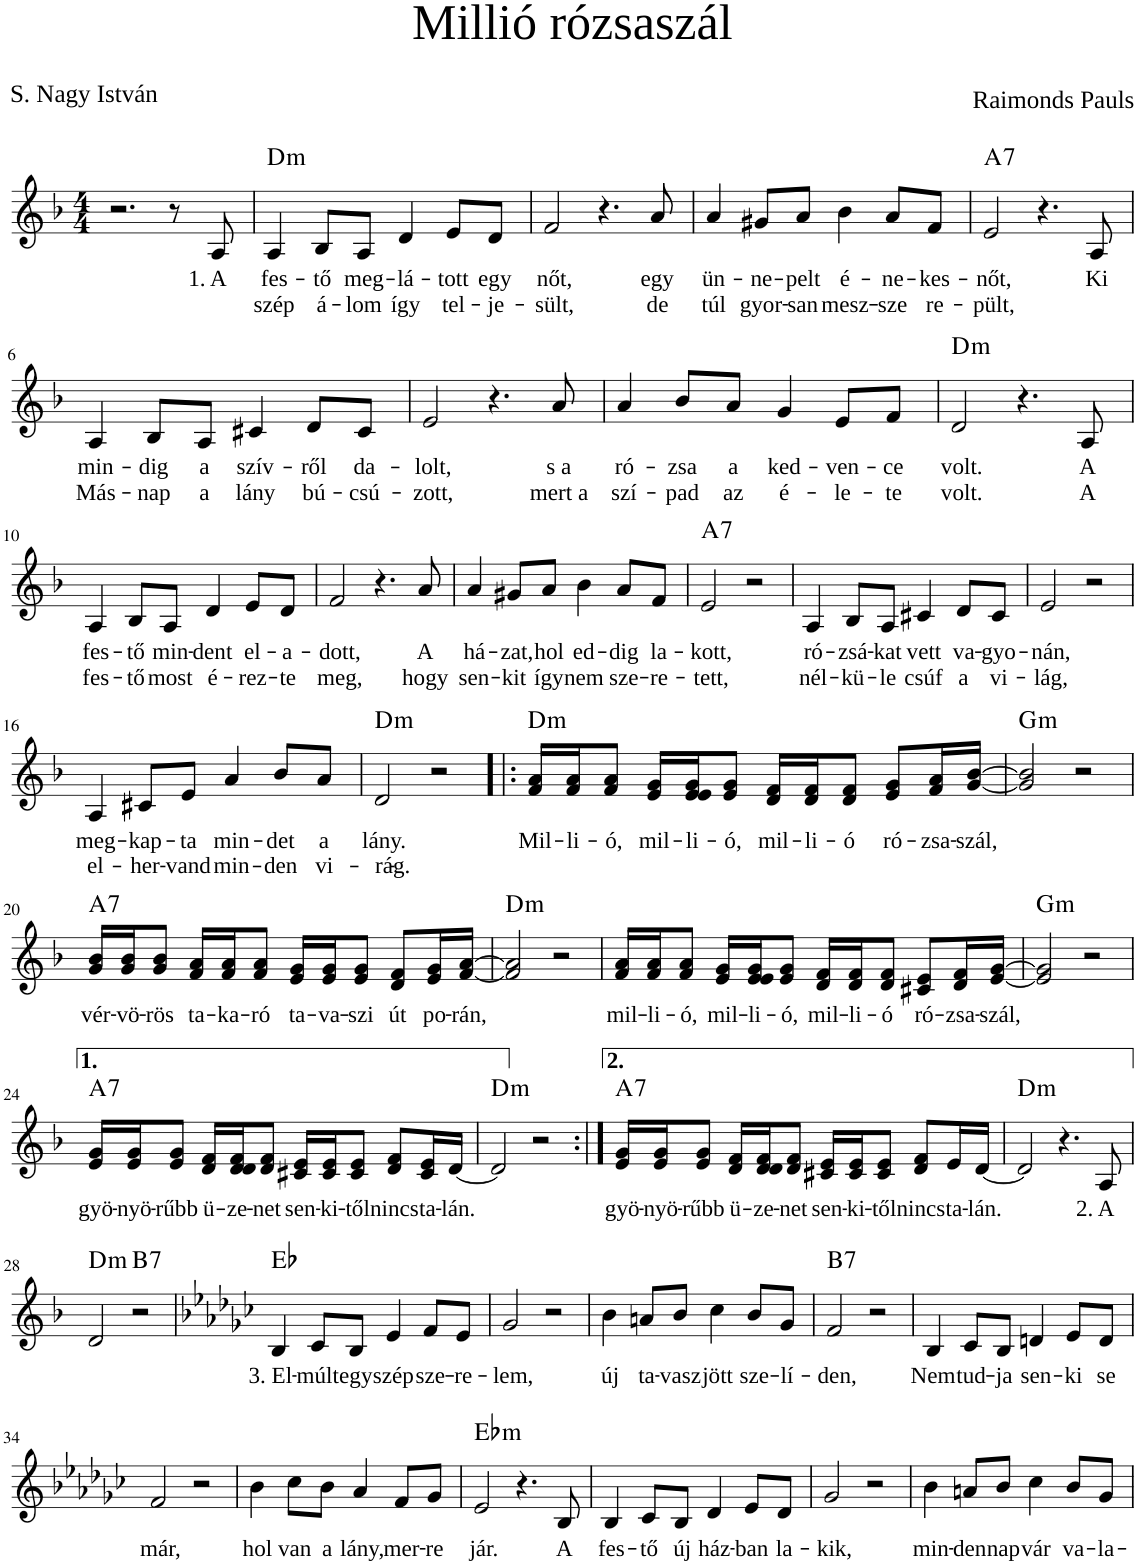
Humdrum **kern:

**kern	**text	**text	**harte
*part1	*part1	*part1	*part1
*staff1	*staff1	*staff1	*
*I"Piano	*	*	*
*I'Pno	*	*	*
*clefG2	*	*	*
*k[b-]	*	*	*
*M4/4	*	*	*
=1	=1	=1	=1
2.r	.	.	.
8r	.	.	.
!	!LO:LY:b	!	!
8A/	1. A	.	.
=2	=2	=2	=2
!	!LO:LY:b	!LO:LY:b	!LO:H:kt=m
4A/	fes-	szép	D:min
!	!LO:LY:b	!LO:LY:b	!
8B-/L	-tő	á-	.
!	!LO:LY:b	!LO:LY:b	!
8A/J	meg-	-lom	.
!	!LO:LY:b	!LO:LY:b	!
4d/	-lá-	így	.
!	!LO:LY:b	!LO:LY:b	!
8e/L	-tott	tel-	.
!	!LO:LY:b	!LO:LY:b	!
8d/J	egy	-je-	.
=3	=3	=3	=3
!	!LO:LY:b	!LO:LY:b	!
2f/	nőt,	-sült,	.
4.r	.	.	.
!	!LO:LY:b	!LO:LY:b	!
8a/	egy	de	.
=4	=4	=4	=4
!	!LO:LY:b	!LO:LY:b	!
4a/	ün-	túl	.
!	!LO:LY:b	!LO:LY:b	!
8g#X/L	-ne-	gyor-	.
!	!LO:LY:b	!LO:LY:b	!
8a/J	-pelt	-san	.
!	!LO:LY:b	!LO:LY:b	!
4b-\	é-	mesz-	.
!	!LO:LY:b	!LO:LY:b	!
8a/L	-ne-	-sze	.
!	!LO:LY:b	!LO:LY:b	!
8f/J	-kes-	re-	.
=5	=5	=5	=5
!	!LO:LY:b	!LO:LY:b	!LO:H:kt=7
2e/	-nőt,	-pült,	A:7
4.r	.	.	.
!	!LO:LY:b	!	!
8A/	Ki	.	.
!!LO:LB:g=z
=6	=6	=6	=6
!	!LO:LY:b	!LO:LY:b	!
4A/	min-	Más-	.
!	!LO:LY:b	!LO:LY:b	!
8B-/L	-dig	-nap	.
!	!LO:LY:b	!LO:LY:b	!
8A/J	a	a	.
!	!LO:LY:b	!LO:LY:b	!
4c#X/	szív-	lány	.
!	!LO:LY:b	!LO:LY:b	!
8d/L	-ről	bú-	.
!	!LO:LY:b	!LO:LY:b	!
8c#/J	da-	-csú-	.
=7	=7	=7	=7
!	!LO:LY:b	!LO:LY:b	!
2e/	-lolt,	-zott,	.
4.r	.	.	.
!	!LO:LY:b	!LO:LY:b	!
8a/	s a	mert a	.
=8	=8	=8	=8
!	!LO:LY:b	!LO:LY:b	!
4a/	ró-	szí-	.
!	!LO:LY:b	!LO:LY:b	!
8b-/L	-zsa	-pad	.
!	!LO:LY:b	!LO:LY:b	!
8a/J	a	az	.
!	!LO:LY:b	!LO:LY:b	!
4g/	ked-	é-	.
!	!LO:LY:b	!LO:LY:b	!
8e/L	-ven-	-le-	.
!	!LO:LY:b	!LO:LY:b	!
8f/J	-ce	-te	.
=9	=9	=9	=9
!	!LO:LY:b	!LO:LY:b	!LO:H:kt=m
2d/	volt.	volt.	D:min
4.r	.	.	.
!	!LO:LY:b	!LO:LY:b	!
8A/	A	A	.
!!LO:LB:g=z
=10	=10	=10	=10
!	!LO:LY:b	!LO:LY:b	!
4A/	fes-	fes-	.
!	!LO:LY:b	!LO:LY:b	!
8B-/L	-tő	-tő	.
!	!LO:LY:b	!LO:LY:b	!
8A/J	min-	most	.
!	!LO:LY:b	!LO:LY:b	!
4d/	-dent	é-	.
!	!LO:LY:b	!LO:LY:b	!
8e/L	el-	-rez-	.
!	!LO:LY:b	!LO:LY:b	!
8d/J	-a-	-te	.
=11	=11	=11	=11
!	!LO:LY:b	!LO:LY:b	!
2f/	-dott,	meg,	.
4.r	.	.	.
!	!LO:LY:b	!LO:LY:b	!
8a/	A	hogy	.
=12	=12	=12	=12
!	!LO:LY:b	!LO:LY:b	!
4a/	há-	sen-	.
!	!LO:LY:b	!LO:LY:b	!
8g#X/L	-zat,	-kit	.
!	!LO:LY:b	!LO:LY:b	!
8a/J	hol	így	.
!	!LO:LY:b	!LO:LY:b	!
4b-\	ed-	nem	.
!	!LO:LY:b	!LO:LY:b	!
8a/L	-dig	sze-	.
!	!LO:LY:b	!LO:LY:b	!
8f/J	la-	-re-	.
=13	=13	=13	=13
!	!LO:LY:b	!LO:LY:b	!LO:H:kt=7
2e/	-kott,	-tett,	A:7
2r	.	.	.
=14	=14	=14	=14
!	!LO:LY:b	!LO:LY:b	!
4A/	ró-	nél-	.
!	!LO:LY:b	!LO:LY:b	!
8B-/L	-zsá-	-kü-	.
!	!LO:LY:b	!LO:LY:b	!
8A/J	-kat	-le	.
!	!LO:LY:b	!LO:LY:b	!
4c#X/	vett	csúf	.
!	!LO:LY:b	!LO:LY:b	!
8d/L	va-	a	.
!	!LO:LY:b	!LO:LY:b	!
8c#/J	-gyo-	vi-	.
=15	=15	=15	=15
!	!LO:LY:b	!LO:LY:b	!
2e/	-nán,	-lág,	.
2r	.	.	.
!!LO:LB:g=z
=16	=16	=16	=16
!	!LO:LY:b	!LO:LY:b	!
4A/	meg-	el-	.
!	!LO:LY:b	!LO:LY:b	!
8c#X/L	-kap-	-her-	.
!	!LO:LY:b	!LO:LY:b	!
8e/J	-ta	-vand	.
!	!LO:LY:b	!LO:LY:b	!
4a/	min-	min-	.
!	!LO:LY:b	!LO:LY:b	!
8b-/L	-det	-den	.
!	!LO:LY:b	!LO:LY:b	!
8a/J	a	vi-	.
=17	=17	=17	=17
!	!LO:LY:b	!LO:LY:b	!LO:H:kt=m
2d/	lány.	-rág.-	D:min
2r	.	.	.
=18!|:	=18!|:	=18!|:	=18!|:
!	!LO:LY:b	!	!LO:H:kt=m
16f/ 16a/LL	Mil-	.	D:min
!	!LO:LY:b	!	!
16f/ 16a/J	-li-	.	.
!	!LO:LY:b	!	!
8f/ 8a/J	-ó,	.	.
!	!LO:LY:b	!	!
16e/ 16g/LL	mil-	.	.
!	!LO:LY:b	!	!
16e/ 16e/ 16g/J	-li-	.	.
!	!LO:LY:b	!	!
8e/ 8g/J	-ó,	.	.
!	!LO:LY:b	!	!
16d/ 16f/LL	mil-	.	.
!	!LO:LY:b	!	!
16d/ 16f/J	-li-	.	.
!	!LO:LY:b	!	!
8d/ 8f/J	-ó	.	.
!	!LO:LY:b	!	!
8e/ 8g/L	ró-	.	.
!	!LO:LY:b	!	!
16f/ 16a/L	-zsa-	.	.
!	!LO:LY:b	!	!
[16g/ [16b-/JJ	-szál,	.	.
=19	=19	=19	=19
!	!	!	!LO:H:kt=m
2g/] 2b-/]	.	.	G:min
2r	.	.	.
!!LO:LB:g=z
=20	=20	=20	=20
!	!LO:LY:b	!	!LO:H:kt=7
16g/ 16b-/LL	vér-	.	A:7
!	!LO:LY:b	!	!
16g/ 16b-/J	-vö-	.	.
!	!LO:LY:b	!	!
8g/ 8b-/J	-rös	.	.
!	!LO:LY:b	!	!
16f/ 16a/LL	ta-	.	.
!	!LO:LY:b	!	!
16f/ 16a/J	-ka-	.	.
!	!LO:LY:b	!	!
8f/ 8a/J	-ró	.	.
!	!LO:LY:b	!	!
16e/ 16g/LL	ta-	.	.
!	!LO:LY:b	!	!
16e/ 16g/J	-va-	.	.
!	!LO:LY:b	!	!
8e/ 8g/J	-szi	.	.
!	!LO:LY:b	!	!
8d/ 8f/L	út	.	.
!	!LO:LY:b	!	!
16e/ 16g/L	po-	.	.
!	!LO:LY:b	!	!
[16f/ [16a/JJ	-rán,	.	.
=21	=21	=21	=21
!	!	!	!LO:H:kt=m
2f/] 2a/]	.	.	D:min
2r	.	.	.
=22	=22	=22	=22
!	!LO:LY:b	!	!
16f/ 16a/LL	mil-	.	.
!	!LO:LY:b	!	!
16f/ 16a/J	-li-	.	.
!	!LO:LY:b	!	!
8f/ 8a/J	-ó,	.	.
!	!LO:LY:b	!	!
16e/ 16g/LL	mil-	.	.
!	!LO:LY:b	!	!
16e/ 16e/ 16g/J	-li-	.	.
!	!LO:LY:b	!	!
8e/ 8g/J	-ó,	.	.
!	!LO:LY:b	!	!
16d/ 16f/LL	mil-	.	.
!	!LO:LY:b	!	!
16d/ 16f/J	-li-	.	.
!	!LO:LY:b	!	!
8d/ 8f/J	-ó	.	.
!	!LO:LY:b	!	!
8c#X/ 8e/L	ró-	.	.
!	!LO:LY:b	!	!
16d/ 16f/L	-zsa-	.	.
!	!LO:LY:b	!	!
[16e/ [16g/JJ	-szál,	.	.
=23	=23	=23	=23
!	!	!	!LO:H:kt=m
2e/] 2g/]	.	.	G:min
2r	.	.	.
!!LO:LB:g=z
=24	=24	=24	=24
!	!LO:LY:b	!	!LO:H:kt=7
16e/ 16g/LL	gyö-	.	A:7
!	!LO:LY:b	!	!
16e/ 16g/J	-nyö-	.	.
!	!LO:LY:b	!	!
8e/ 8g/J	-rűbb	.	.
!	!LO:LY:b	!	!
16d/ 16f/LL	ü-	.	.
!	!LO:LY:b	!	!
16d/ 16d/ 16f/J	-ze-	.	.
!	!LO:LY:b	!	!
8d/ 8f/J	-net	.	.
!	!LO:LY:b	!	!
16c#X/ 16e/LL	sen-	.	.
!	!LO:LY:b	!	!
16c#/ 16e/J	-ki-	.	.
!	!LO:LY:b	!	!
8c#/ 8e/J	-től	.	.
!	!LO:LY:b	!	!
8d/ 8f/L	nincs	.	.
!	!LO:LY:b	!	!
16c#/ 16e/L	ta-	.	.
!	!LO:LY:b	!	!
[16d/JJ	-lán.	.	.
=25	=25	=25	=25
!	!	!	!LO:H:kt=m
2d/]	.	.	D:min
2r	.	.	.
=26:|!	=26:|!	=26:|!	=26:|!
!	!LO:LY:b	!	!LO:H:kt=7
16e/ 16g/LL	gyö-	.	A:7
!	!LO:LY:b	!	!
16e/ 16g/J	-nyö-	.	.
!	!LO:LY:b	!	!
8e/ 8g/J	-rűbb	.	.
!	!LO:LY:b	!	!
16d/ 16f/LL	ü-	.	.
!	!LO:LY:b	!	!
16d/ 16d/ 16f/J	-ze-	.	.
!	!LO:LY:b	!	!
8d/ 8f/J	-net	.	.
!	!LO:LY:b	!	!
16c#X/ 16e/LL	sen-	.	.
!	!LO:LY:b	!	!
16c#/ 16e/J	-ki-	.	.
!	!LO:LY:b	!	!
8c#/ 8e/J	-től	.	.
!	!LO:LY:b	!	!
8d/ 8f/L	nincs	.	.
!	!LO:LY:b	!	!
16e/L	ta-	.	.
!	!LO:LY:b	!	!
[16d/JJ	-lán.	.	.
=27	=27	=27	=27
!	!	!	!LO:H:kt=m
2d/]	.	.	D:min
4.r	.	.	.
!	!LO:LY:b	!	!
8A/	2. A	.	.
!!LO:LB:g=z
=28	=28	=28	=28
!	!	!	!LO:H:kt=m
2d/	.	.	D:min
!	!	!	!LO:H:kt=7
2r	.	.	B:7
=29	=29	=29	=29
*k[b-e-a-d-g-c-]	*	*	*
!	!LO:LY:b	!	!
4B-/	3. El-	.	Eb:maj
!	!LO:LY:b	!	!
8c-/L	-múlt	.	.
!	!LO:LY:b	!	!
8B-/J	egy	.	.
!	!LO:LY:b	!	!
4e-/	szép	.	.
!	!LO:LY:b	!	!
8f/L	sze-	.	.
!	!LO:LY:b	!	!
8e-/J	-re-	.	.
=30	=30	=30	=30
!	!LO:LY:b	!	!
2g-/	-lem,	.	.
2r	.	.	.
=31	=31	=31	=31
!	!LO:LY:b	!	!
4b-\	új	.	.
!	!LO:LY:b	!	!
8an/L	ta-	.	.
!	!LO:LY:b	!	!
8b-/J	-vasz	.	.
!	!LO:LY:b	!	!
4cc-\	jött	.	.
!	!LO:LY:b	!	!
8b-/L	sze-	.	.
!	!LO:LY:b	!	!
8g-/J	-lí-	.	.
=32	=32	=32	=32
!	!LO:LY:b	!	!LO:H:kt=7
2f/	-den,	.	B:7
2r	.	.	.
=33	=33	=33	=33
!	!LO:LY:b	!	!
4B-/	Nem	.	.
!	!LO:LY:b	!	!
8c-/L	tud-	.	.
!	!LO:LY:b	!	!
8B-/J	-ja	.	.
!	!LO:LY:b	!	!
4dn/	sen-	.	.
!	!LO:LY:b	!	!
8e-/L	-ki	.	.
!	!LO:LY:b	!	!
8d/J	se	.	.
!!LO:LB:g=z
=34	=34	=34	=34
!	!LO:LY:b	!	!
2f/	már,	.	.
2r	.	.	.
=35	=35	=35	=35
!	!LO:LY:b	!	!
4b-\	hol	.	.
!	!LO:LY:b	!	!
8cc-\L	van	.	.
!	!LO:LY:b	!	!
8b-\J	a	.	.
!	!LO:LY:b	!	!
4a-/	lány,	.	.
!	!LO:LY:b	!	!
8f/L	mer-	.	.
!	!LO:LY:b	!	!
8g-/J	-re	.	.
=36	=36	=36	=36
!	!LO:LY:b	!	!LO:H:kt=m
2e-/	jár.	.	Eb:min
4.r	.	.	.
!	!LO:LY:b	!	!
8B-/	A	.	.
=37	=37	=37	=37
!	!LO:LY:b	!	!
4B-/	fes-	.	.
!	!LO:LY:b	!	!
8c-/L	-tő	.	.
!	!LO:LY:b	!	!
8B-/J	új	.	.
!	!LO:LY:b	!	!
4d-/	ház-	.	.
!	!LO:LY:b	!	!
8e-/L	-ban	.	.
!	!LO:LY:b	!	!
8d-/J	la-	.	.
=38	=38	=38	=38
!	!LO:LY:b	!	!
2g-/	-kik,	.	.
2r	.	.	.
=39	=39	=39	=39
!	!LO:LY:b	!	!
4b-\	min-	.	.
!	!LO:LY:b	!	!
8an/L	-den	.	.
!	!LO:LY:b	!	!
8b-/J	nap	.	.
!	!LO:LY:b	!	!
4cc-\	vár	.	.
!	!LO:LY:b	!	!
8b-/L	va-	.	.
!	!LO:LY:b	!	!
8g-/J	-la-	.	.
=	=	=	=
*-	*-	*-	*-
